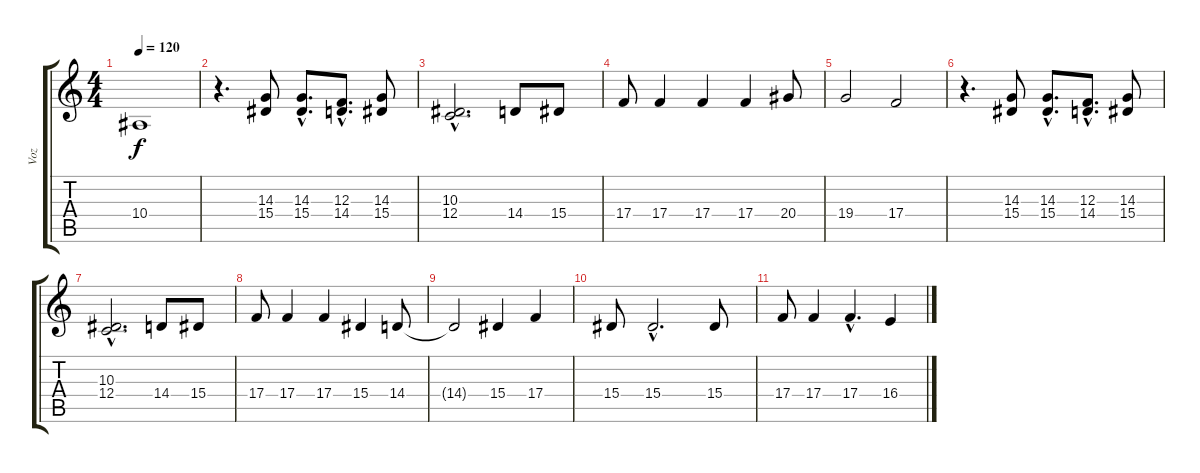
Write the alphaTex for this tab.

\track ("Voz" "Voz") {instrument lead6voice}
\staff {score tabs}
\tuning (D4 A3 F3 C3 G2 C2) {hide}
\ts (4 4)
\tempo 120
\clef g2
\ks c
10.4.1{dy f} |
r.4{d} (14.3 15.4).8 (14.3{hac} 15.4{hac}).8{d} (12.3{hac} 14.4{hac}).8{d} (14.3 15.4).8 |
(10.3{hac} 12.4{hac}).2{d} 14.4.8 15.4.8 |
17.4.8 17.4.4 17.4.4 17.4.4 20.4.8 |
19.4.2 17.4.2 |
r.4{d} (14.3 15.4).8 (14.3{hac} 15.4{hac}).8{d} (12.3{hac} 14.4{hac}).8{d} (14.3 15.4).8 |
(10.3{hac} 12.4{hac}).2{d} 14.4.8 15.4.8 |
17.4.8 17.4.4 17.4.4 15.4.4 14.4.8 |
14.4{t}.2 15.4.4 17.4.4 |
15.4.8 15.4{hac}.2{d} 15.4.8 |
17.4.8 17.4.4 17.4{hac}.4{d} 16.4.4
